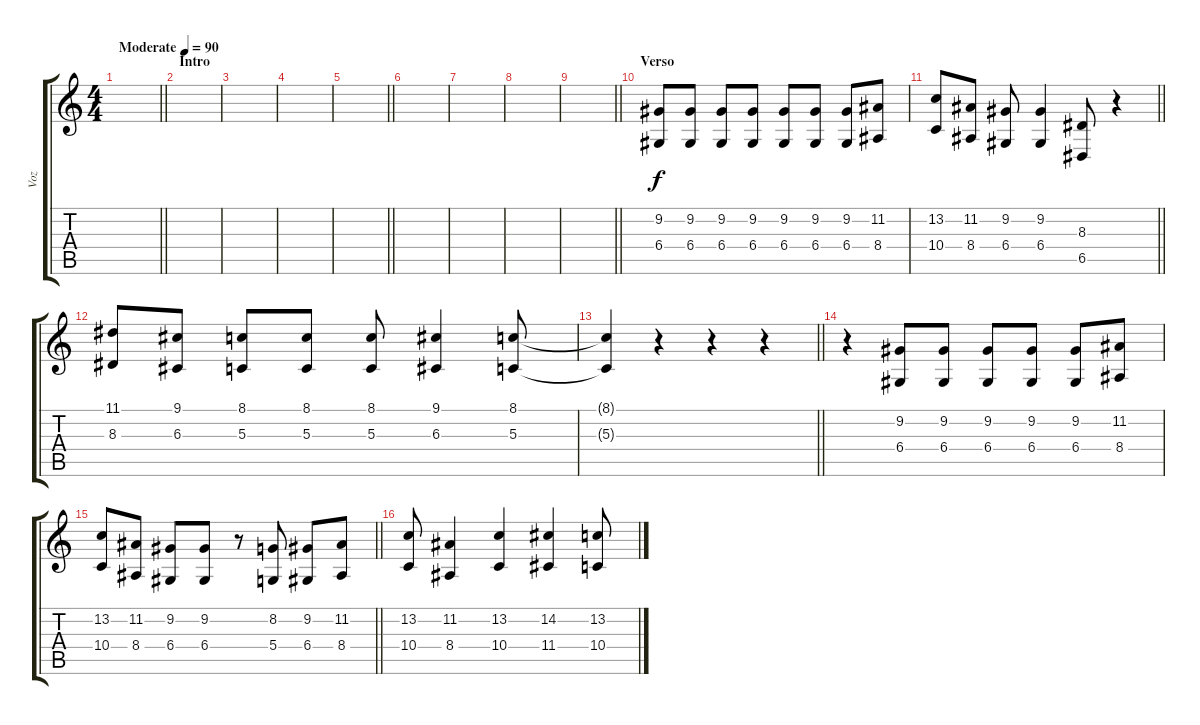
\track ("Voz" "Voz") {instrument pad4choir}
\staff {score tabs}
\tuning (E4 B3 G3 D3 A2 E2) {hide}
\ts (4 4)
\tempo (90 "Moderate")
\clef g2
\barLineRight lightlight
\ks c
|
\section ("" "Intro")
|
|
|
\barLineRight lightlight
|
|
|
|
\barLineRight lightlight
|
\section ("" "Verso")
(9.2 6.4).8 (9.2 6.4).8 (9.2 6.4).8 (9.2 6.4).8 (9.2 6.4).8 (9.2 6.4).8 (9.2 6.4).8 (11.2 8.4).8 |
\barLineRight lightlight
(13.2 10.4).8 (11.2 8.4).8 (9.2 6.4).8 (9.2 6.4).4 (8.3 6.5).8 r.4 |
(11.1 8.3).8 (9.1 6.3).8 (8.1 5.3).8 (8.1 5.3).8 (8.1 5.3).8 (9.1 6.3).4 (8.1 5.3).8 |
\barLineRight lightlight
(8.1{t} 5.3{t}).4 r.4 r.4 r.4 |
r.4 (9.2 6.4).8 (9.2 6.4).8 (9.2 6.4).8 (9.2 6.4).8 (9.2 6.4).8 (11.2 8.4).8 |
\barLineRight lightlight
(13.2 10.4).8 (11.2 8.4).8 (9.2 6.4).8 (9.2 6.4).8 r.8 (8.2 5.4).8 (9.2 6.4).8 (11.2 8.4).8 |
(13.2 10.4).8 (11.2 8.4).4 (13.2 10.4).4 (14.2 11.4).4 (13.2 10.4).8
